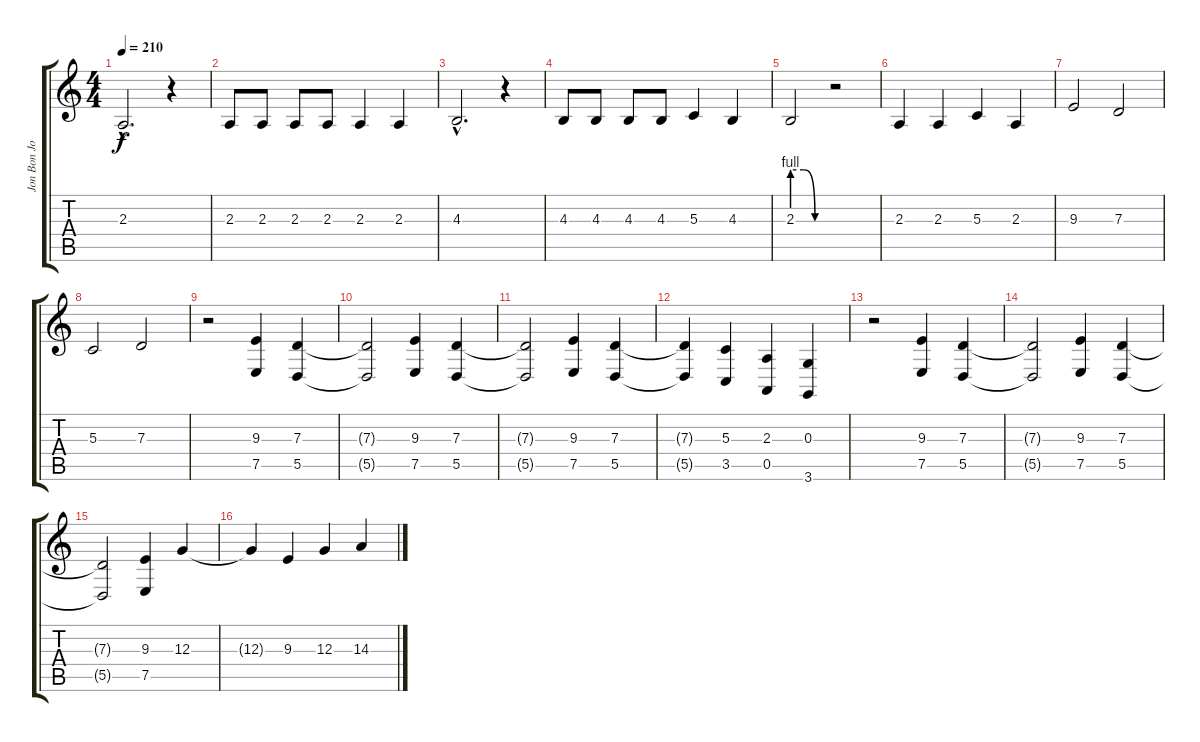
\track ("Jon Bon Jovi - Richie Sambora" "Jon Bon Jo") {instrument lead8bassandlead}
\staff {score tabs}
\tuning (E4 B3 G3 D3 A2 E2) {hide}
\ts (4 4)
\tempo 210
\clef g2
\ks c
2.3{hac}.2{d dy f} r.4 |
2.3.8 2.3.8 2.3.8 2.3.8 2.3.4 2.3.4 |
4.3{hac}.2{d} r.4 |
4.3.8 4.3.8 4.3.8 4.3.8 5.3.4 4.3.4 |
2.3{be (custom 0 4 20 4 40 0 60 0)}.2 r.2 |
2.3.4 2.3.4 5.3.4 2.3.4 |
9.3.2 7.3.2 |
5.3.2 7.3.2 |
r.2 (9.3 7.5).4 (7.3 5.5).4 |
(7.3{t} 5.5{t}).2 (9.3 7.5).4 (7.3 5.5).4 |
(7.3{t} 5.5{t}).2 (9.3 7.5).4 (7.3 5.5).4 |
(7.3{t} 5.5{t}).4 (5.3 3.5).4 (2.3 0.5).4 (0.3 3.6).4 |
r.2 (9.3 7.5).4 (7.3 5.5).4 |
(7.3{t} 5.5{t}).2 (9.3 7.5).4 (7.3 5.5).4 |
(7.3{t} 5.5{t}).2 (9.3 7.5).4 12.3.4 |
12.3{t}.4 9.3.4 12.3.4 14.3.4
